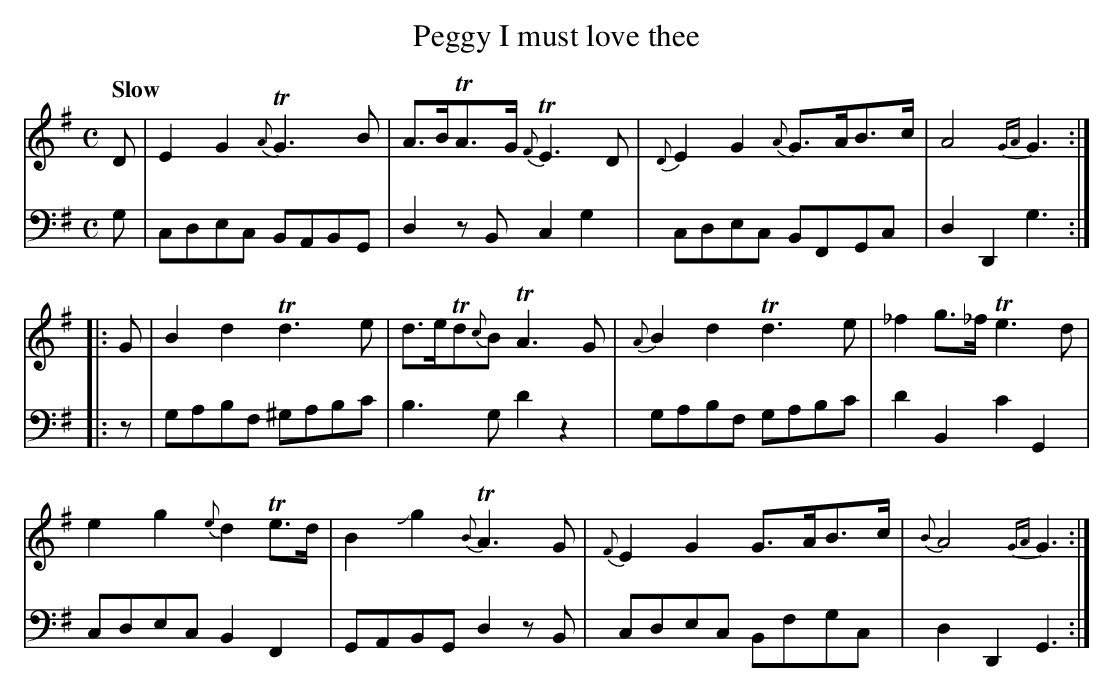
X:1
T:Peggy I must love thee
M:C
L:1/8
Q:"Slow"
K:G
V:1
D|E2G2{A}TG3B|A>BTA>G {F}TE3D|{D}E2 G2 {A}G>AB>c|A4{GA}G3:|
|:G|B2d2Td3e|d>eTd{c}B TA3G|{A}B2d2 Td3e|_f2 g>_f Te3d|
e2g2 {e}d2 Te>d|B2 Jg2 {B}TA3G|{F}E2G2 G>AB>c|{B}A4 {GA}G3:|]
V:2 clef = bass
G,|C,D,E,C, B,,A,,B,,G,,|D,2 zB,, C,2G,2|C,D,E,C, B,,F,,G,,C,|D,2 D,,2 G,3:|
|:z|G,A,B,F, ^G,A,B,C|B,3 G,D2z2|G,A,B,F, G,A,B,C|D2B,,2C2G,,2|
C,D,E,C, B,,2F,,2|G,,A,,B,,G,, D,2 zB,,|C,D,E,C, B,,F,G,C,|D,2D,,2 G,,3:|]
